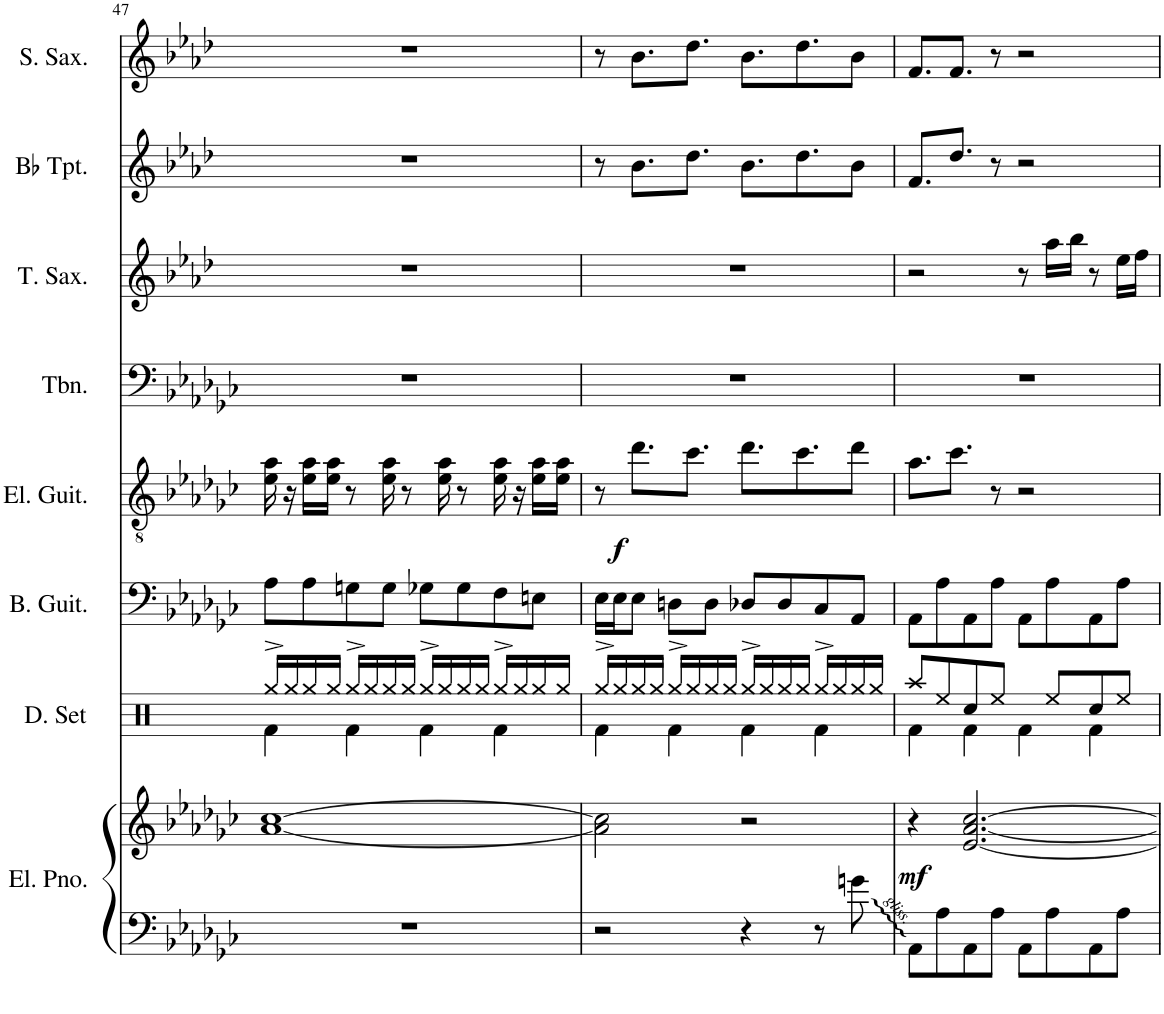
**kern	**kern	**dynam	**kern	**kern	**kern	**dynam	**kern	**kern	**kern	**kern
*part8	*part8	*part8	*part7	*part6	*part5	*part5	*part4	*part3	*part2	*part1
*staff9	*staff8	*staff8/9	*staff7	*staff6	*staff5	*staff5	*staff4	*staff3	*staff2	*staff1
*I"Electric Piano	*	*	*I"Drumset	*I"Bass Guitar	*I"Electric Guitar	*	*I"Trombone	*I"Tenor Saxophone	*I"Bb Trumpet	*I"Soprano Saxophone
*I'El. Pno.	*	*	*I'D. Set	*I'B. Guit.	*I'El. Guit.	*	*I'Tbn.	*I'T. Sax.	*I'Bb Tpt.	*I'S. Sax.
!!LO:PB:g=z
*clefF4	*clefG2	*	*clefX	*clefF4	*clefGv2	*	*clefF4	*clefG2	*clefG2	*clefG2
*	*	*	*	*Trd7c12	*	*	*	*Trd8c14	*Trd1c2	*Trd1c2
*k[b-e-a-d-g-c-]	*k[b-e-a-d-g-c-]	*	*k[]	*k[b-e-a-d-g-c-]	*k[b-e-a-d-g-c-]	*	*k[b-e-a-d-g-c-]	*k[b-e-a-d-]	*k[b-e-a-d-]	*k[b-e-a-d-]
*M4/4	*M4/4	*	*M4/4	*M4/4	*M4/4	*	*M4/4	*M4/4	*M4/4	*M4/4
=47	=47	=47	=47	=47	=47	=47	=47	=47	=47	=47
*	*	*	*^	*	*	*	*	*	*	*
1r	[1a- [1cc-	.	16Rgg^/LL	4Rf\	8A-\L	16e-\ 16a-\	.	1r	1r	1r	1r
.	.	.	16Rgg/	.	.	16r	.	.	.	.	.
.	.	.	16Rgg/	.	8A-\	16e-\ 16a-\LL	.	.	.	.	.
.	.	.	16Rgg/JJ	.	.	16e-\ 16a-\JJ	.	.	.	.	.
.	.	.	16Rgg^/LL	4Rf\	8Gn\	8r	.	.	.	.	.
.	.	.	16Rgg/	.	.	.	.	.	.	.	.
.	.	.	16Rgg/	.	8G\J	16e-\ 16a-\	.	.	.	.	.
.	.	.	16Rgg/JJ	.	.	8r	.	.	.	.	.
.	.	.	16Rgg^/LL	4Rf\	8G-X\L	.	.	.	.	.	.
.	.	.	16Rgg/	.	.	16e-\ 16a-\	.	.	.	.	.
.	.	.	16Rgg/	.	8G-\	8r	.	.	.	.	.
.	.	.	16Rgg/JJ	.	.	.	.	.	.	.	.
.	.	.	16Rgg^/LL	4Rf\	8F\	16e-\ 16a-\	.	.	.	.	.
.	.	.	16Rgg/	.	.	16r	.	.	.	.	.
.	.	.	16Rgg/	.	8En\J	16e-\ 16a-\LL	.	.	.	.	.
.	.	.	16Rgg/JJ	.	.	16e-\ 16a-\JJ	.	.	.	.	.
=48	=48	=48	=48	=48	=48	=48	=48	=48	=48	=48	=48
!	!	!	!	!	!	!	!LO:DY:b	!	!	!	!
2r	2a-\] 2cc-\]	.	16Rgg^/LL	4Rf\	16E-\LL	8r	f	1r	1r	8r	8r
.	.	.	16Rgg/	.	16E-\J	.	.	.	.	.	.
.	.	.	16Rgg/	.	8E-\J	8.dd-\L	.	.	.	8.b-\L	8.b-\L
.	.	.	16Rgg/JJ	.	.	.	.	.	.	.	.
.	.	.	16Rgg^/LL	4Rf\	8Dn\L	.	.	.	.	.	.
.	.	.	16Rgg/	.	.	8.cc-\J	.	.	.	8.dd-\J	8.dd-\J
.	.	.	16Rgg/	.	8D\J	.	.	.	.	.	.
.	.	.	16Rgg/JJ	.	.	.	.	.	.	.	.
4r	2r	.	16Rgg^/LL	4Rf\	8D-X/L	8.dd-\L	.	.	.	8.b-\L	8.b-\L
.	.	.	16Rgg/	.	.	.	.	.	.	.	.
.	.	.	16Rgg/	.	8D-/	.	.	.	.	.	.
.	.	.	16Rgg/JJ	.	.	8.cc-\	.	.	.	8.dd-\	8.dd-\
8r	.	.	16Rgg^/LL	4Rf\	8C-/	.	.	.	.	.	.
.	.	.	16Rgg/	.	.	.	.	.	.	.	.
8gn\	.	.	16Rgg/	.	8AA-/J	8dd-\J	.	.	.	8b-\J	8b-\J
.	.	.	16Rgg/JJ	.	.	.	.	.	.	.	.
=49	=49	=49	=49	=49	=49	=49	=49	=49	=49	=49	=49
!	!	!LO:DY:b	!	!	!	!	!	!	!	!	!
8AA-\L	4r	mf	8Raa/L	4Rf\	8AA-\L	8.a-\L	.	1r	2r	8.f/L	8.f/L
8A-\	.	.	8Ree/	.	8A-\	.	.	.	.	.	.
.	.	.	.	.	.	8.cc-\J	.	.	.	8.dd-/J	8.f/J
8AA-\	[2.e-/ [2.a-/ [2.cc-/	.	8Rcc/	4Rf\	8AA-\	.	.	.	.	.	.
8A-\J	.	.	8Ree/J	.	8A-\J	8r	.	.	.	8r	8r
8AA-\L	.	.	8ryy	4Rf\	8AA-\L	2r	.	.	8r	2r	2r
8A-\	.	.	8Ree/L	.	8A-\	.	.	.	16aa-\LL	.	.
.	.	.	.	.	.	.	.	.	16bb-\JJ	.	.
8AA-\	.	.	8Rcc/	4Rf\	8AA-\	.	.	.	8r	.	.
8A-\J	.	.	8Ree/J	.	8A-\J	.	.	.	16ee-\LL	.	.
.	.	.	.	.	.	.	.	.	16ff\JJ	.	.
*	*	*	*v	*v	*	*	*	*	*	*	*
=	=	=	=	=	=	=	=	=	=	=
*-	*-	*-	*-	*-	*-	*-	*-	*-	*-	*-
